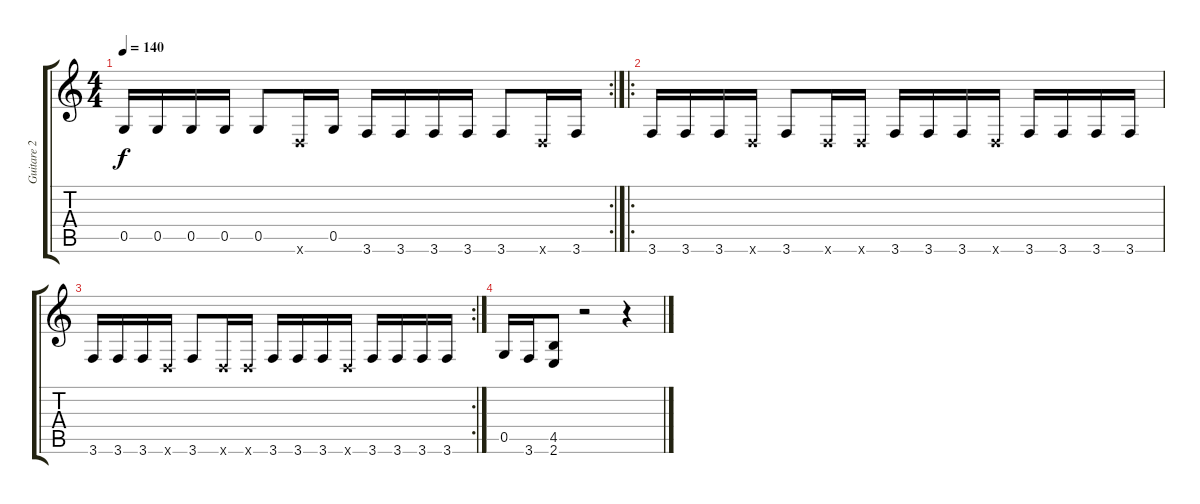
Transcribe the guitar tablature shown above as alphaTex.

\track ("Guitare 2 bis" "Guitare 2 ") {instrument overdrivenguitar}
\staff {score tabs}
\tuning (D4 A3 F3 C3 G2 D2) {hide}
\rc 2
\ts (4 4)
\tempo 140
\clef g2
\ks c
0.5.16{dy f} 0.5.16 0.5.16 0.5.16 0.5.8 0.6{x}.16 0.5.16 3.6.16 3.6.16 3.6.16 3.6.16 3.6.8 0.6{x}.16 3.6.16 |
\ro
3.6.16 3.6.16 3.6.16 0.6{x}.16 3.6.8 0.6{x}.16 0.6{x}.16 3.6.16 3.6.16 3.6.16 0.6{x}.16 3.6.16 3.6.16 3.6.16 3.6.16 |
\rc 2
3.6.16 3.6.16 3.6.16 0.6{x}.16 3.6.8 0.6{x}.16 0.6{x}.16 3.6.16 3.6.16 3.6.16 0.6{x}.16 3.6.16 3.6.16 3.6.16 3.6.16 |
0.5.16 3.6.16 (4.5 2.6).8 r.2 r.4
